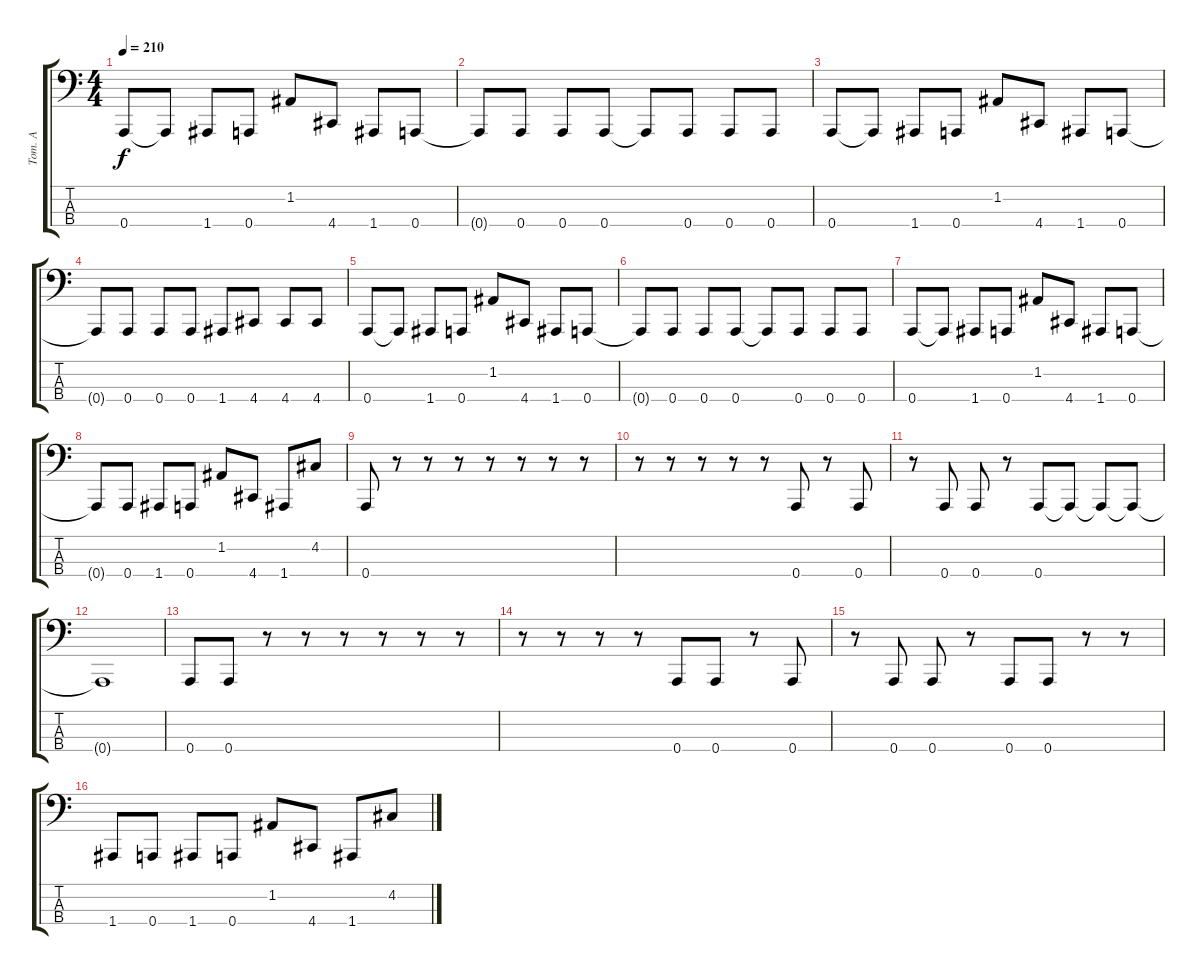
\track ("Tom. A" "Tom. A") {instrument electricbasspick}
\staff {score tabs}
\tuning (D2 A1 E1 A0) {hide}
\ts (4 4)
\tempo 210
\clef f4
\ks c
0.4.8{dy f} 0.4{t}.8 1.4.8 0.4.8 1.2.8 4.4.8 1.4.8 0.4.8 |
0.4{t}.8 0.4.8 0.4.8 0.4.8 0.4{t}.8 0.4.8 0.4.8 0.4.8 |
0.4.8 0.4{t}.8 1.4.8 0.4.8 1.2.8 4.4.8 1.4.8 0.4.8 |
0.4{t}.8 0.4.8 0.4.8 0.4.8 1.4.8 4.4.8 4.4.8 4.4.8 |
0.4.8 0.4{t}.8 1.4.8 0.4.8 1.2.8 4.4.8 1.4.8 0.4.8 |
0.4{t}.8 0.4.8 0.4.8 0.4.8 0.4{t}.8 0.4.8 0.4.8 0.4.8 |
0.4.8 0.4{t}.8 1.4.8 0.4.8 1.2.8 4.4.8 1.4.8 0.4.8 |
0.4{t}.8 0.4.8 1.4.8 0.4.8 1.2.8 4.4.8 1.4.8 4.2.8 |
0.4.8 r.8 r.8 r.8 r.8 r.8 r.8 r.8 |
r.8 r.8 r.8 r.8 r.8 0.4.8 r.8 0.4.8 |
r.8 0.4.8 0.4.8 r.8 0.4.8 0.4{t}.8 0.4{t}.8 0.4{t}.8 |
0.4{t}.1 |
0.4.8 0.4.8 r.8 r.8 r.8 r.8 r.8 r.8 |
r.8 r.8 r.8 r.8 0.4.8 0.4.8 r.8 0.4.8 |
r.8 0.4.8 0.4.8 r.8 0.4.8 0.4.8 r.8 r.8 |
1.4.8 0.4.8 1.4.8 0.4.8 1.2.8 4.4.8 1.4.8 4.2.8
